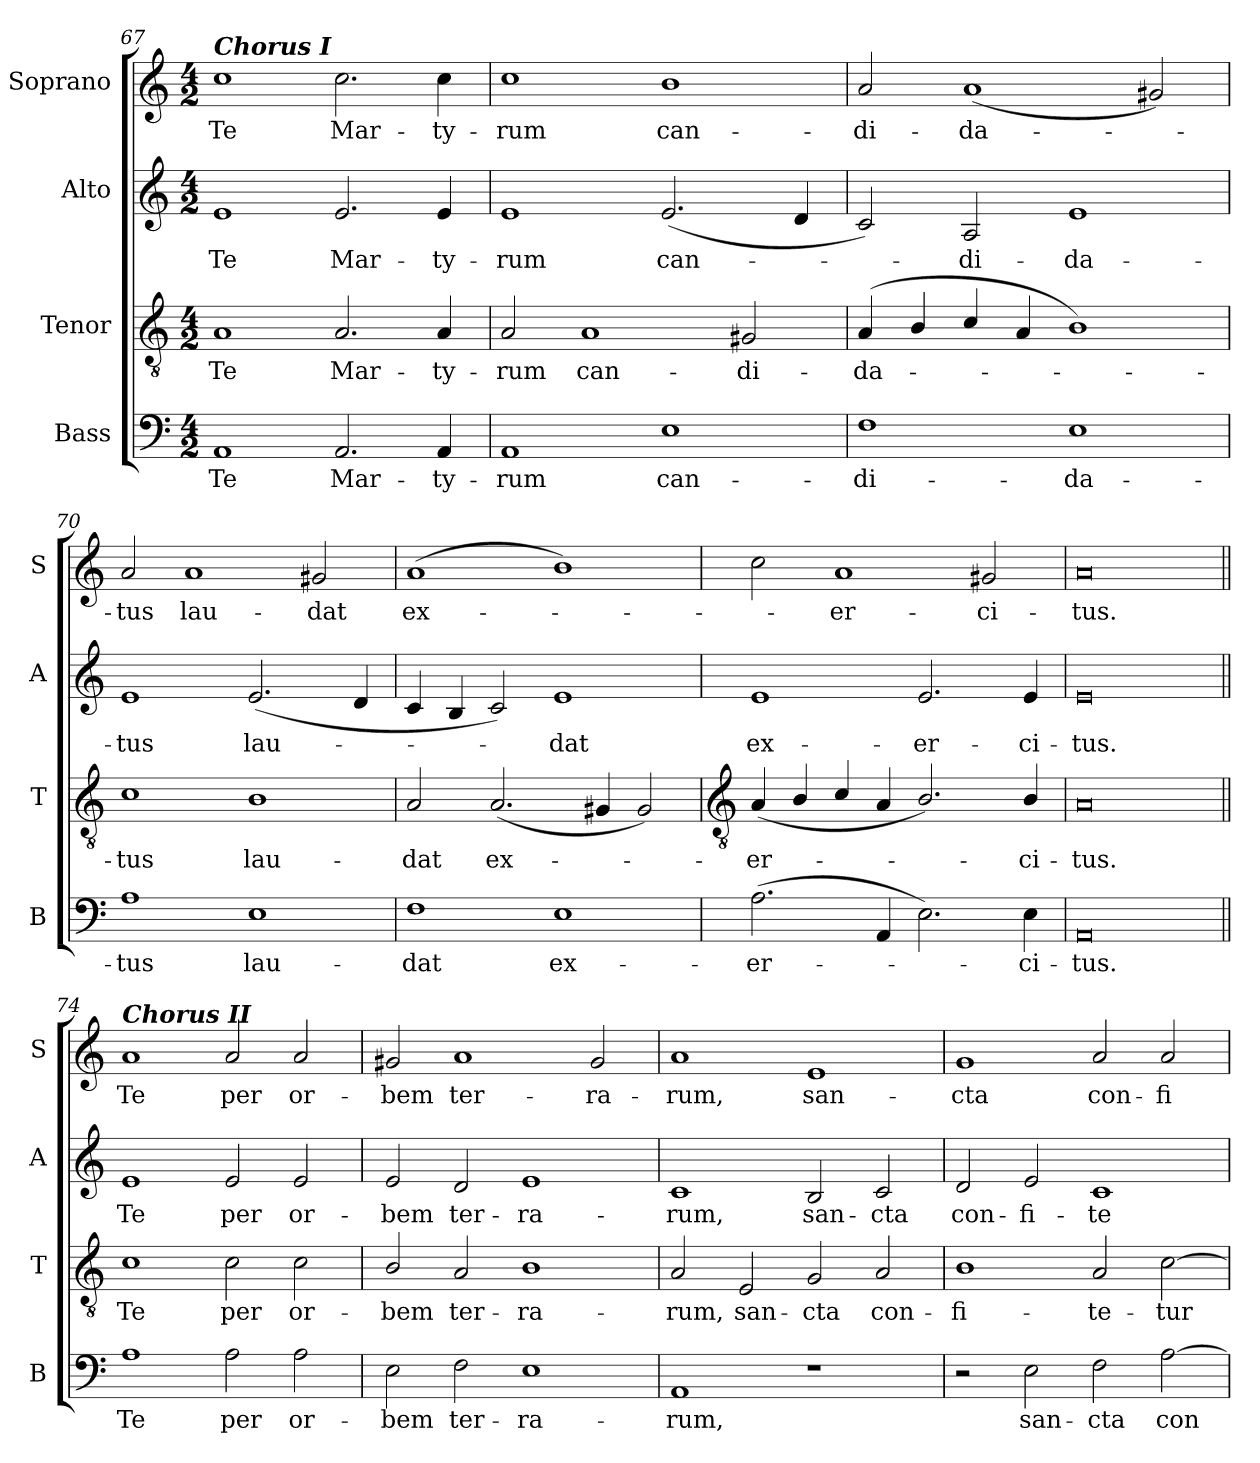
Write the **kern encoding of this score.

**kern	**text	**kern	**text	**kern	**text	**kern	**text
*part4	*part4	*part3	*part3	*part2	*part2	*part1	*part1
*staff4	*staff4	*staff3	*staff3	*staff2	*staff2	*staff1	*staff1
*I"Bass	*	*I"Tenor	*	*I"Alto	*	*I"Soprano	*
*I'B	*	*I'T	*	*I'A	*	*I'S	*
*clefF4	*	*clefGv2	*	*clefG2	*	*clefG2	*
*k[]	*	*k[]	*	*k[]	*	*k[]	*
*C:	*	*C:	*	*C:	*	*C:	*
*M4/2	*	*M4/2	*	*M4/2	*	*M4/2	*
=67	=67	=67	=67	=67	=67	=67	=67
!	!	!	!	!	!	!LO:TX:a:Bi:t=Chorus I	!
!	!LO:LY:b	!	!LO:LY:b	!	!LO:LY:b	!	!LO:LY:b
1AA	Te	1A	Te	1e	Te	1cc	Te
!	!LO:LY:b	!	!LO:LY:b	!	!LO:LY:b	!	!LO:LY:b
2.AA	Mar-	2.A	Mar-	2.e	Mar-	2.cc	Mar-
!	!LO:LY:b	!	!LO:LY:b	!	!LO:LY:b	!	!LO:LY:b
4AA	-ty-	4A	-ty-	4e	-ty-	4cc	-ty-
=68	=68	=68	=68	=68	=68	=68	=68
!	!LO:LY:b	!	!LO:LY:b	!	!LO:LY:b	!	!LO:LY:b
1AA	-rum	2A	-rum	1e	-rum	1cc	-rum
!	!	!	!LO:LY:b	!	!	!	!
.	.	1A	can-	.	.	.	.
!	!LO:LY:b	!	!	!	!LO:LY:b	!	!LO:LY:b
1E	can-	.	.	(<2.e	can-	1b	can-
!	!	!	!LO:LY:b	!	!	!	!
.	.	2G#X	-di-	.	.	.	.
.	.	.	.	4d	.	.	.
=69	=69	=69	=69	=69	=69	=69	=69
!	!LO:LY:b	!	!LO:LY:b	!	!	!	!LO:LY:b
1F	-di-	(<4A	-da-	2c)	.	2a	-di-
.	.	4B/	.	.	.	.	.
!	!	!	!	!	!LO:LY:b	!	!LO:LY:b
.	.	4c/	.	2A	di-	(<1a	-da-
.	.	4A	.	.	.	.	.
!	!LO:LY:b	!	!	!	!LO:LY:b	!	!
1E	-da-	1B)	.	1e	-da-	.	.
.	.	.	.	.	.	2g#X)	.
=70	=70	=70	=70	=70	=70	=70	=70
!	!LO:LY:b	!	!LO:LY:b	!	!LO:LY:b	!	!LO:LY:b
1A	-tus	1c	tus	1e	-tus	2a	tus
!	!	!	!	!	!	!	!LO:LY:b
.	.	.	.	.	.	1a	lau-
!	!LO:LY:b	!	!LO:LY:b	!	!LO:LY:b	!	!
1E	lau-	1B	lau-	(<2.e	lau-	.	.
!	!	!	!	!	!	!	!LO:LY:b
.	.	.	.	.	.	2g#X	-dat
.	.	.	.	4d	.	.	.
=71	=71	=71	=71	=71	=71	=71	=71
!	!LO:LY:b	!	!LO:LY:b	!	!	!	!LO:LY:b
1F	-dat	2A	-dat	4c	.	(<1a	ex-
.	.	.	.	4B	.	.	.
!	!	!	!LO:LY:b	!	!	!	!
.	.	(<2.A	ex-	2c)	.	.	.
!	!LO:LY:b	!	!	!	!LO:LY:b	!	!
1E	ex-	.	.	1e	dat	1b)	.
.	.	4G#X	.	.	.	.	.
.	.	2G#)	.	.	.	.	.
!!LO:LB:g=z
=72	=72	=72	=72	=72	=72	=72	=72
*	*	*clefGv2	*	*	*	*	*
!	!LO:LY:b	!	!LO:LY:b	!	!LO:LY:b	!	!
(>2.A	-er-	(<4A	er-	1e	ex-	2cc	.
.	.	4B/	.	.	.	.	.
!	!	!	!	!	!	!	!LO:LY:b
.	.	4c/	.	.	.	1a	er-
4AA	.	4A/	.	.	.	.	.
!	!	!	!	!	!LO:LY:b	!	!
2.E)	.	2.B/)	.	2.e	-er-	.	.
!	!	!	!	!	!	!	!LO:LY:b
.	.	.	.	.	.	2g#X	-ci-
!	!LO:LY:b	!	!LO:LY:b	!	!LO:LY:b	!	!
4E	ci-	4B/	ci-	4e	-ci-	.	.
=73	=73	=73	=73	=73	=73	=73	=73
!	!LO:LY:b	!	!LO:LY:b	!	!LO:LY:b	!	!LO:LY:b
0AA	-tus.	0A	-tus.	0e	-tus.	0a	-tus.
=74||	=74||	=74||	=74||	=74||	=74||	=74||	=74||
!	!	!	!	!	!	!LO:TX:a:Bi:t=Chorus II	!
!	!LO:LY:b	!	!LO:LY:b	!	!LO:LY:b	!	!LO:LY:b
1A	Te	1c	Te	1e	Te	1a	Te
!	!LO:LY:b	!	!LO:LY:b	!	!LO:LY:b	!	!LO:LY:b
2A	per	2c	per	2e	per	2a	per
!	!LO:LY:b	!	!LO:LY:b	!	!LO:LY:b	!	!LO:LY:b
2A	or-	2c	or-	2e	or-	2a	or-
=75	=75	=75	=75	=75	=75	=75	=75
!	!LO:LY:b	!	!LO:LY:b	!	!LO:LY:b	!	!LO:LY:b
2E	-bem	2B/	-bem	2e	-bem	2g#X	-bem
!	!LO:LY:b	!	!LO:LY:b	!	!LO:LY:b	!	!LO:LY:b
2F	ter-	2A	ter-	2d	ter-	1a	ter-
!	!LO:LY:b	!	!LO:LY:b	!	!LO:LY:b	!	!
1E	-ra-	1B	-ra-	1e	-ra-	.	.
!	!	!	!	!	!	!	!LO:LY:b
.	.	.	.	.	.	2g#	-ra-
=76	=76	=76	=76	=76	=76	=76	=76
!	!LO:LY:b	!	!LO:LY:b	!	!LO:LY:b	!	!LO:LY:b
1AA	-rum,	2A	-rum,	1c	-rum,	1a	-rum,
!	!	!	!LO:LY:b	!	!	!	!
.	.	2E	san-	.	.	.	.
!	!	!	!LO:LY:b	!	!LO:LY:b	!	!LO:LY:b
1r	.	2G	-cta	2B	san-	1e	san-
!	!	!	!LO:LY:b	!	!LO:LY:b	!	!
.	.	2A	con-	2c	-cta	.	.
=77	=77	=77	=77	=77	=77	=77	=77
!	!	!	!LO:LY:b	!	!LO:LY:b	!	!LO:LY:b
2r	.	1B	-fi-	2d	con-	1g	-cta
!	!LO:LY:b	!	!	!	!LO:LY:b	!	!
2E	san-	.	.	2e	-fi-	.	.
!	!LO:LY:b	!	!LO:LY:b	!	!LO:LY:b	!	!LO:LY:b
2F	-cta	2A	-te-	1c	-te-	2a	con-
!	!LO:LY:b	!	!LO:LY:b	!	!	!	!LO:LY:b
[2A	con-	[2c	-tur	.	.	2a	-fi-
=	=	=	=	=	=	=	=
*-	*-	*-	*-	*-	*-	*-	*-
